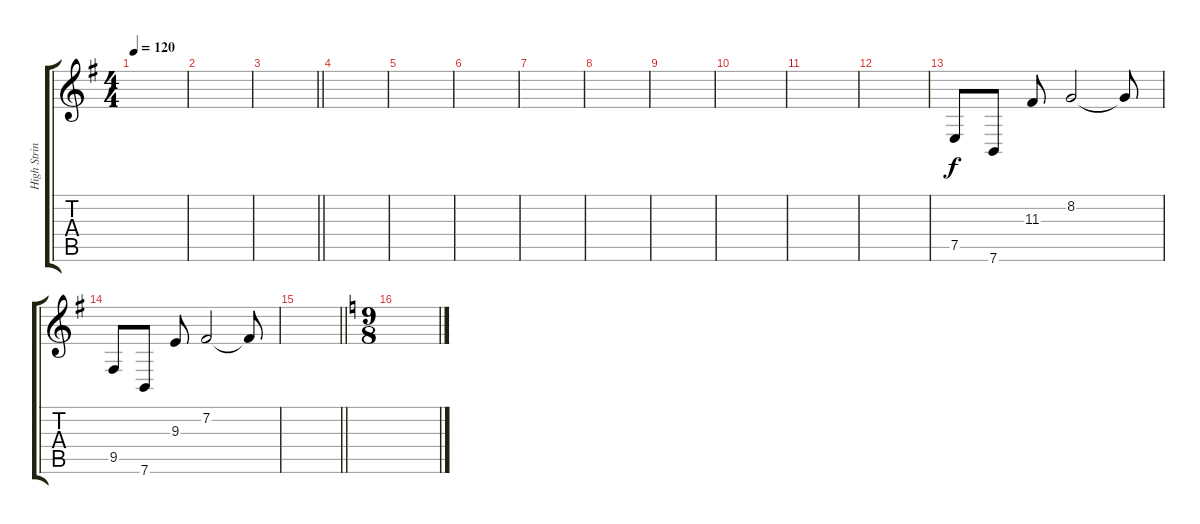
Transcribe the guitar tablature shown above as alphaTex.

\track ("High Strings Standard" "High Strin") {instrument stringensemble1}
\staff {score tabs}
\tuning (E4 B3 G3 D3 A2 E2) {hide}
\ts (4 4)
\tempo 120
\clef g2
\ks eminor
|
|
\barLineRight lightlight
|
|
|
|
|
|
|
|
|
|
7.5.8 7.6.8 11.3.8 8.2.2 8.2{t}.8 |
9.5.8 7.6.8 9.3.8 7.2.2 7.2{t}.8 |
\barLineRight lightlight
|
\ts (9 8)
\section ("" "")
\ks c
